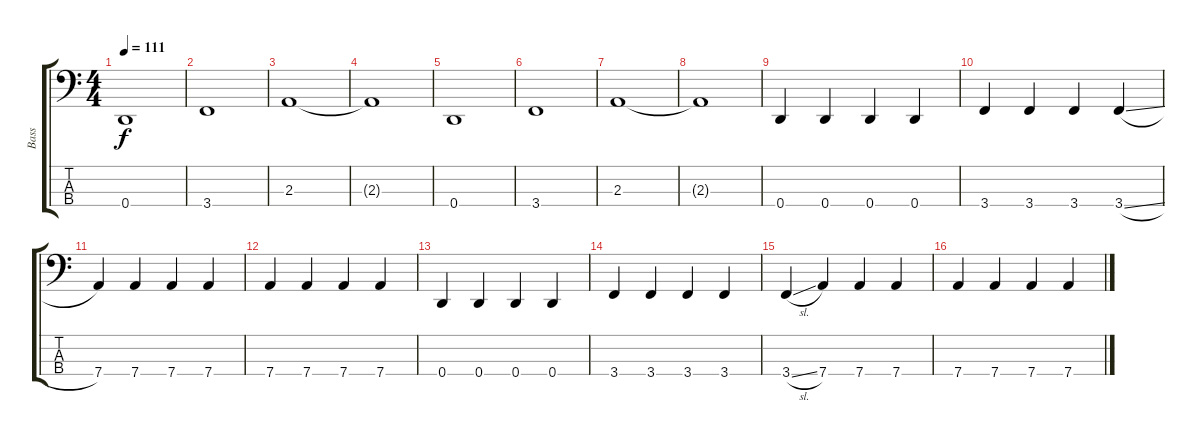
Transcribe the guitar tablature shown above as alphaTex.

\track ("Bass" "Bass") {instrument electricbasspick}
\staff {score tabs}
\tuning (F2 C2 G1 D1) {hide}
\ts (4 4)
\tempo 111
\clef f4
\ks c
0.4.1{dy f instrument electricbasspick} |
3.4.1 |
2.3.1 |
2.3{t}.1 |
0.4.1 |
3.4.1 |
2.3.1 |
2.3{t}.1 |
0.4.4 0.4.4 0.4.4 0.4.4 |
3.4.4 3.4.4 3.4.4 3.4{sl}.4 |
7.4.4 7.4.4 7.4.4 7.4.4 |
7.4.4 7.4.4 7.4.4 7.4.4 |
0.4.4 0.4.4 0.4.4 0.4.4 |
3.4.4 3.4.4 3.4.4 3.4.4 |
3.4{sl}.4 7.4.4 7.4.4 7.4.4 |
7.4.4 7.4.4 7.4.4 7.4.4
